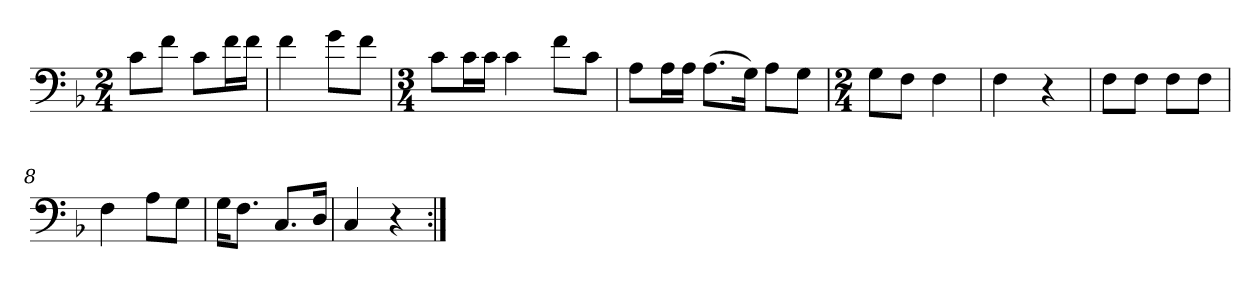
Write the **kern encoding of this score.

**kern
*part1
*staff1
*clefF4
*k[b-]
*M2/4
=1
8c\L
8f\J
8c\L
16f\L
16f\JJ
=2
4f\
8g\L
8f\J
=3
*M3/4
8c\L
16c\L
16c\JJ
4c\
8f\L
8c\J
=4
8A\L
16A\L
16A\JJ
(8.A\L
16G\Jk)
8A\L
8G\J
=5
*M2/4
8G\L
8F\J
4F\
=6
4F\
4r
=7
8F\L
8F\J
8F\L
8F\J
=8
4F\
8A\L
8G\J
=9
16G\KL
8.F\J
8.C/L
16D/Jk
=10
4C/
4r
=:|!
*-
